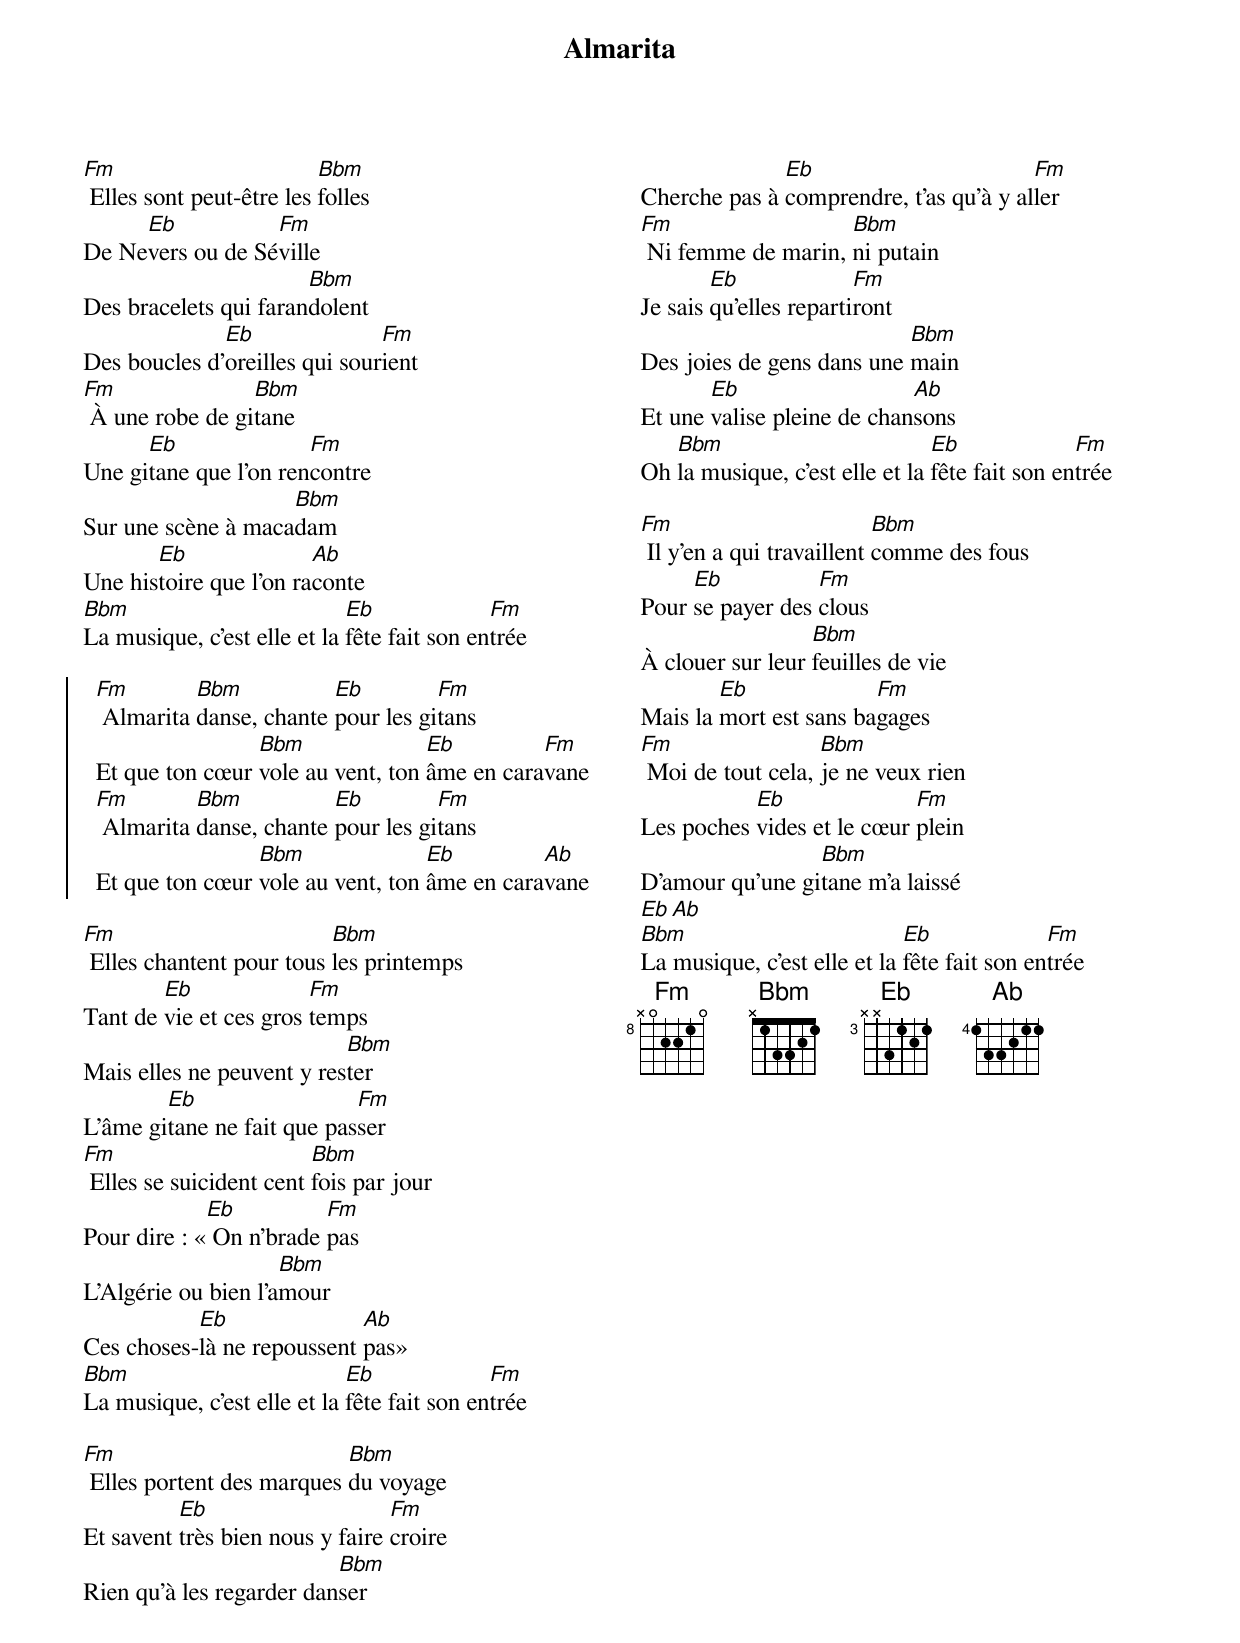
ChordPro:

{title: Almarita}
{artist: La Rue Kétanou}
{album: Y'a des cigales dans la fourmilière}
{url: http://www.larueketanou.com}
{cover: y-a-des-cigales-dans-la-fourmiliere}
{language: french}
{columns: 2}
{define: B&m base-fret 6 frets 0 2 2 0 0 0}
{define: E& base-fret 6 frets X 0 2 2 2 0}
{define: Fm base-fret 8 frets X 0 2 2 1 0}
{define: A& base-fret 4 frets 0 2 2 1 0 0}

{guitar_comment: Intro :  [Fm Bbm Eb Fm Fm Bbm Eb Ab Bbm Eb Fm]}
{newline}
[Fm] Elles sont peut-être les [Bbm]folles
De Ne[Eb]vers ou de Sé[Fm]ville
Des bracelets qui faran[Bbm]dolent
Des boucles d'[Eb]oreilles qui sour[Fm]ient
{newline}
[Fm] À une robe de gi[Bbm]tane
Une gi[Eb]tane que l'on ren[Fm]contre
Sur une scène à maca[Bbm]dam
Une his[Eb]toire que l'on ra[Ab]conte
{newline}
[Bbm]La musique, c'est elle et la [Eb]fête fait son en[Fm]trée

{start_of_chorus}
  [Fm] Almarita [Bbm]danse, chante [Eb]pour les gi[Fm]tans
  Et que ton cœur [Bbm]vole au vent, ton [Eb]âme en cara[Fm]vane
  [Fm] Almarita [Bbm]danse, chante [Eb]pour les gi[Fm]tans
  Et que ton cœur [Bbm]vole au vent, ton [Eb]âme en cara[Ab]vane
{end_of_chorus}

[Fm] Elles chantent pour tous [Bbm]les printemps
Tant de [Eb]vie et ces gros [Fm]temps
Mais elles ne peuvent y res[Bbm]ter
L'âme gi[Eb]tane ne fait que pas[Fm]ser
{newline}
[Fm] Elles se suicident cent [Bbm]fois par jour
Pour dire : «[Eb] On n'brade [Fm]pas
L'Algérie ou bien l'a[Bbm]mour
Ces choses-[Eb]là ne repoussent [Ab]pas»
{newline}
[Bbm]La musique, c'est elle et la [Eb]fête fait son en[Fm]trée

[Fm] Elles portent des marques [Bbm]du voyage
Et savent [Eb]très bien nous y faire [Fm]croire
Rien qu'à les regarder dan[Bbm]ser
Cherche pas à [Eb]comprendre, t'as qu'à y al[Fm]ler
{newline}
[Fm] Ni femme de marin, [Bbm]ni putain
Je sais [Eb]qu'elles reparti[Fm]ront
Des joies de gens dans une [Bbm]main
Et une [Eb]valise pleine de chan[Ab]sons
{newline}
Oh [Bbm]la musique, c'est elle et la [Eb]fête fait son en[Fm]trée

[Fm] Il y'en a qui travaillent [Bbm]comme des fous
Pour [Eb]se payer des [Fm]clous
À clouer sur leur [Bbm]feuilles de vie
Mais la [Eb]mort est sans ba[Fm]gages
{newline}
[Fm] Moi de tout cela, [Bbm]je ne veux rien
Les poches [Eb]vides et le cœur [Fm]plein
D'amour qu'une gi[Bbm]tane m'a laissé
[Eb Ab]
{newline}
[Bbm]La musique, c'est elle et la [Eb]fête fait son en[Fm]trée
